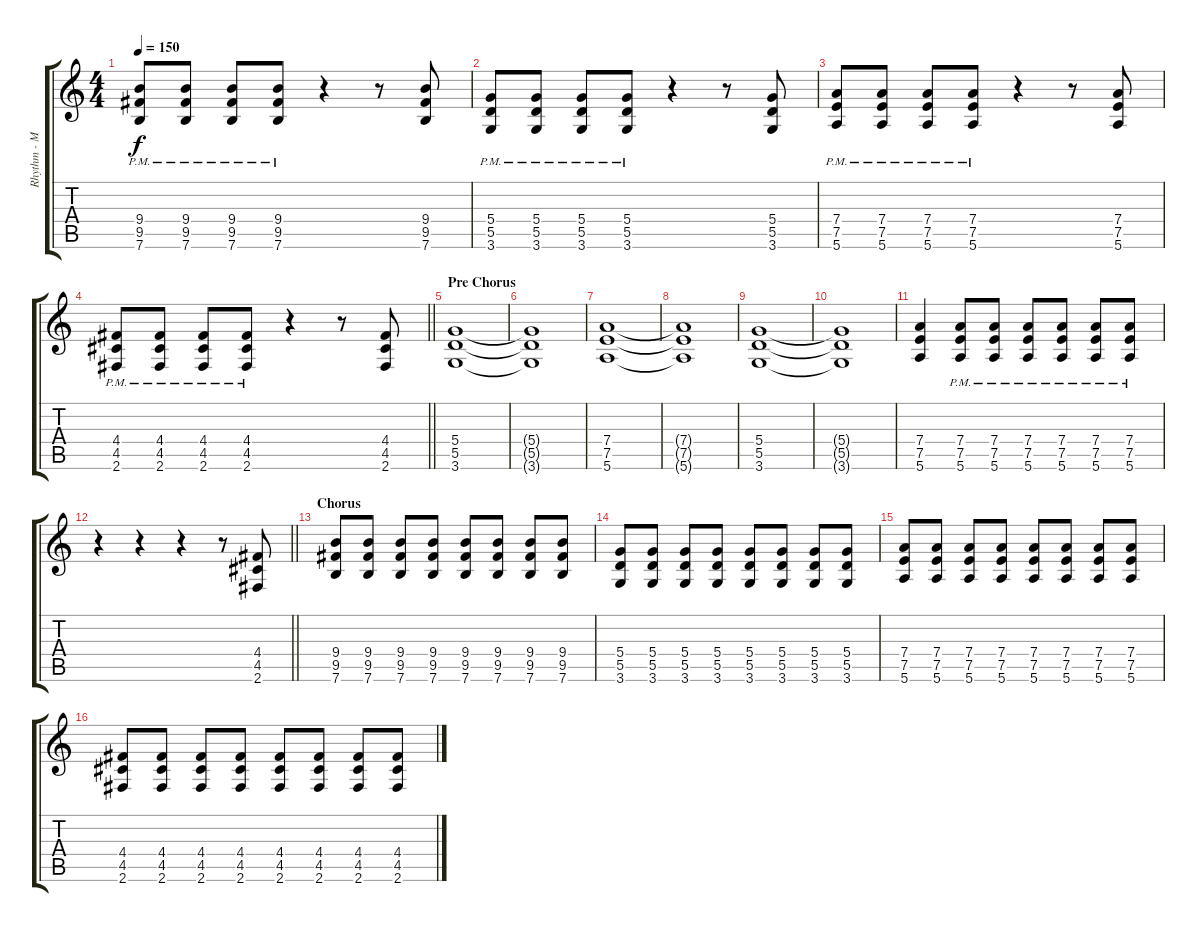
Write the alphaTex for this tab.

\track ("Rhythm - Mike Kennerty" "Rhythm - M") {instrument distortionguitar}
\staff {score tabs}
\tuning (E4 B3 G3 D3 A2 E2) {hide}
\ts (4 4)
\tempo 150
\clef g2
\ks c
(9.4{pm} 9.5{pm} 7.6{pm}).8{dy f} (9.4{pm} 9.5{pm} 7.6{pm}).8 (9.4{pm} 9.5{pm} 7.6{pm}).8 (9.4{pm} 9.5{pm} 7.6{pm}).8 r.4 r.8 (9.4 9.5 7.6).8 |
(5.4{pm} 5.5{pm} 3.6{pm}).8 (5.4{pm} 5.5{pm} 3.6{pm}).8 (5.4{pm} 5.5{pm} 3.6{pm}).8 (5.4{pm} 5.5{pm} 3.6{pm}).8 r.4 r.8 (5.4 5.5 3.6).8 |
(7.4{pm} 7.5{pm} 5.6{pm}).8 (7.4{pm} 7.5{pm} 5.6{pm}).8 (7.4{pm} 7.5{pm} 5.6{pm}).8 (7.4{pm} 7.5{pm} 5.6{pm}).8 r.4 r.8 (7.4 7.5 5.6).8 |
\barLineRight lightlight
(4.4{pm} 4.5{pm} 2.6{pm}).8 (4.4{pm} 4.5{pm} 2.6{pm}).8 (4.4{pm} 4.5{pm} 2.6{pm}).8 (4.4{pm} 4.5{pm} 2.6{pm}).8 r.4 r.8 (4.4 4.5 2.6).8 |
\section ("" "Pre Chorus")
(5.4 5.5 3.6).1 |
(5.4{t} 5.5{t} 3.6{t}).1 |
(7.4 7.5 5.6).1 |
(7.4{t} 7.5{t} 5.6{t}).1 |
(5.4 5.5 3.6).1 |
(5.4{t} 5.5{t} 3.6{t}).1 |
(7.4 7.5 5.6).4 (7.4{pm} 7.5{pm} 5.6{pm}).8 (7.4{pm} 7.5{pm} 5.6{pm}).8 (7.4{pm} 7.5{pm} 5.6{pm}).8 (7.4{pm} 7.5{pm} 5.6{pm}).8 (7.4{pm} 7.5{pm} 5.6{pm}).8 (7.4{pm} 7.5{pm} 5.6{pm}).8 |
\barLineRight lightlight
r.4 r.4 r.4 r.8 (4.4 4.5 2.6).8 |
\section ("" "Chorus")
(9.4 9.5 7.6).8 (9.4 9.5 7.6).8 (9.4 9.5 7.6).8 (9.4 9.5 7.6).8 (9.4 9.5 7.6).8 (9.4 9.5 7.6).8 (9.4 9.5 7.6).8 (9.4 9.5 7.6).8 |
(5.4 5.5 3.6).8 (5.4 5.5 3.6).8 (5.4 5.5 3.6).8 (5.4 5.5 3.6).8 (5.4 5.5 3.6).8 (5.4 5.5 3.6).8 (5.4 5.5 3.6).8 (5.4 5.5 3.6).8 |
(7.4 7.5 5.6).8 (7.4 7.5 5.6).8 (7.4 7.5 5.6).8 (7.4 7.5 5.6).8 (7.4 7.5 5.6).8 (7.4 7.5 5.6).8 (7.4 7.5 5.6).8 (7.4 7.5 5.6).8 |
(4.4 4.5 2.6).8 (4.4 4.5 2.6).8 (4.4 4.5 2.6).8 (4.4 4.5 2.6).8 (4.4 4.5 2.6).8 (4.4 4.5 2.6).8 (4.4 4.5 2.6).8 (4.4 4.5 2.6).8
